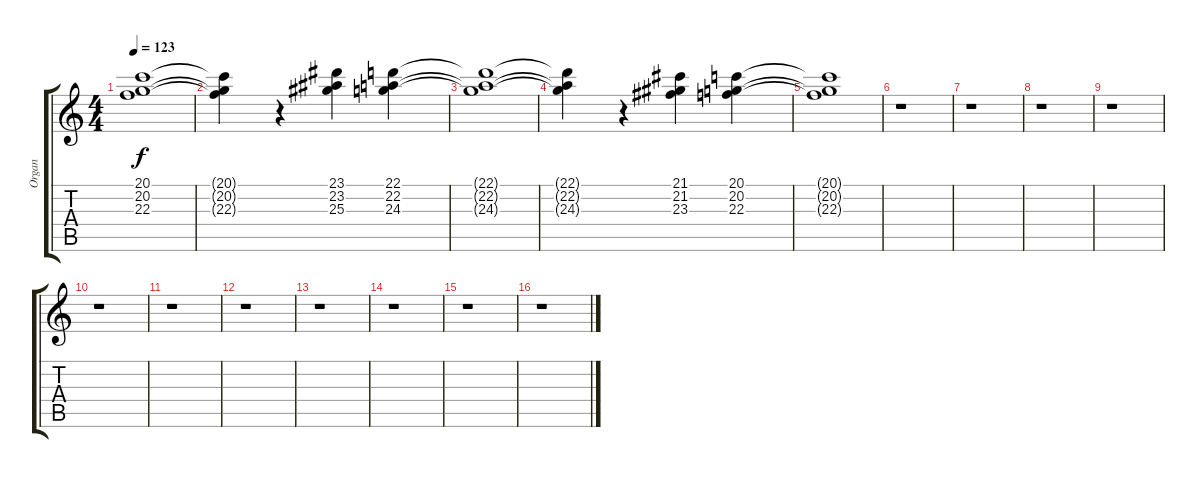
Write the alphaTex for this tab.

\track ("Organ" "Organ") {instrument churchorgan}
\staff {score tabs}
\tuning (E4 B3 G3 D3 A2 E2) {hide}
\ts (4 4)
\tempo 123
\clef g2
\ks c
(20.1{t} 20.2{t} 22.3{t}).1{dy f} |
(20.1{t} 20.2{t} 22.3{t}).4 r.4 (23.1 23.2 25.3).4 (22.1 22.2 24.3).4 |
(22.1{t} 22.2{t} 24.3{t}).1 |
(22.1{t} 22.2{t} 24.3{t}).4 r.4 (21.1 21.2 23.3).4 (20.1 20.2 22.3).4 |
(20.1{t} 20.2{t} 22.3{t}).1 |
r.1 |
r.1 |
r.1 |
r.1 |
r.1 |
r.1 |
r.1 |
r.1 |
r.1 |
r.1 |
r.1
